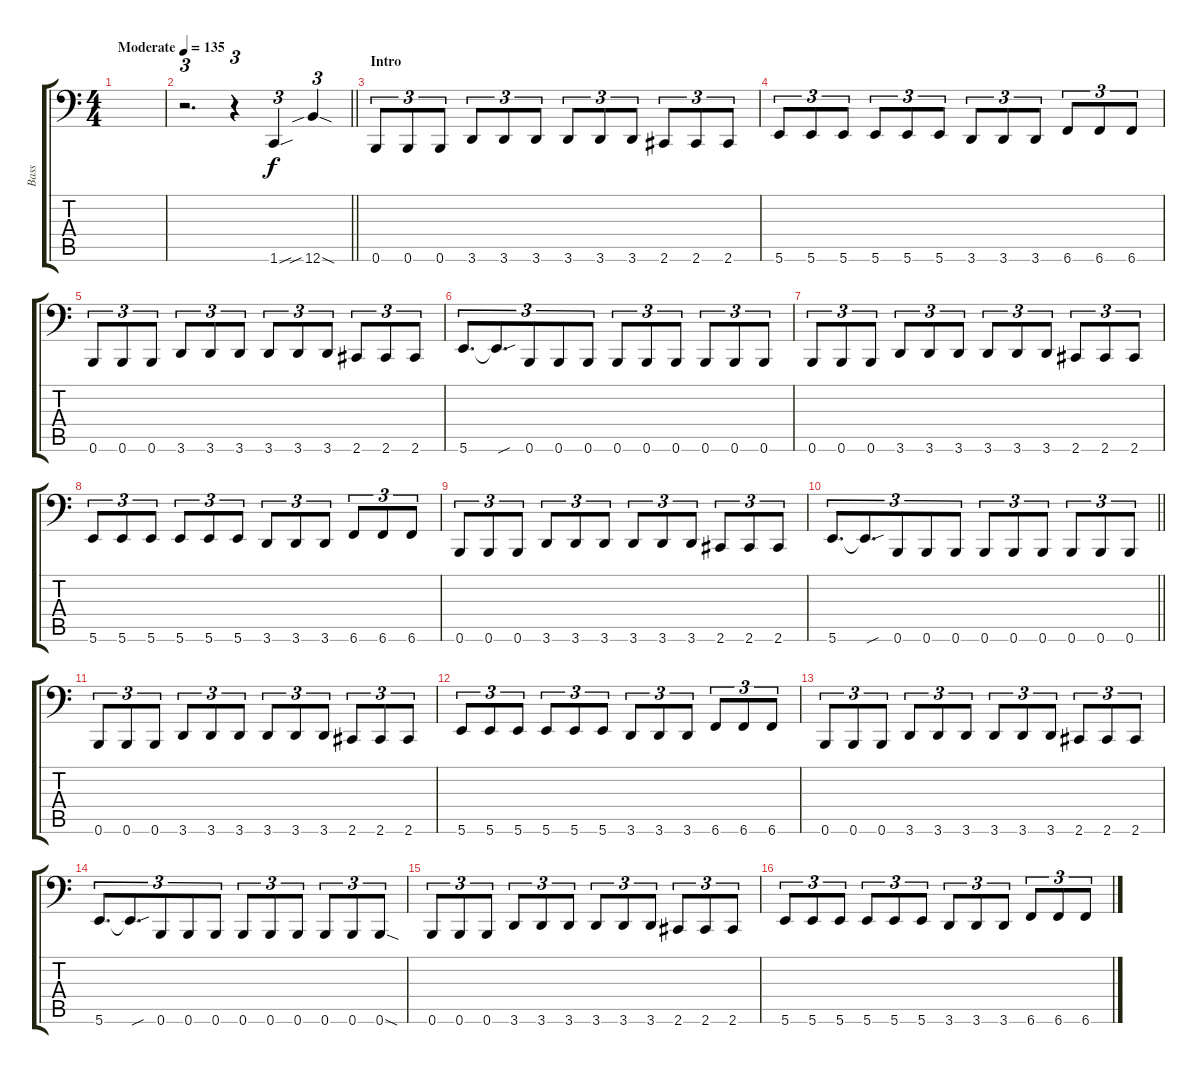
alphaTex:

\track ("Bass" "Bass") {instrument electricbassfinger}
\staff {score tabs}
\tuning (Db3 Ab2 E2 B1 Gb1 B0) {hide}
\ts (4 4)
\tempo (135 "Moderate")
\clef f4
\ks c
|
\barLineRight lightlight
r.2{d tu (3 2)} r.4{tu (3 2)} 1.6{sou}.4{tu (3 2)} 12.6{sib sod}.4{tu (3 2)} |
\section ("" "Intro")
0.6.8{tu (3 2)} 0.6.8{tu (3 2)} 0.6.8{tu (3 2)} 3.6.8{tu (3 2)} 3.6.8{tu (3 2)} 3.6.8{tu (3 2)} 3.6.8{tu (3 2)} 3.6.8{tu (3 2)} 3.6.8{tu (3 2)} 2.6.8{tu (3 2)} 2.6.8{tu (3 2)} 2.6.8{tu (3 2)} |
5.6.8{tu (3 2)} 5.6.8{tu (3 2)} 5.6.8{tu (3 2)} 5.6.8{tu (3 2)} 5.6.8{tu (3 2)} 5.6.8{tu (3 2)} 3.6.8{tu (3 2)} 3.6.8{tu (3 2)} 3.6.8{tu (3 2)} 6.6.8{tu (3 2)} 6.6.8{tu (3 2)} 6.6.8{tu (3 2)} |
0.6.8{tu (3 2)} 0.6.8{tu (3 2)} 0.6.8{tu (3 2)} 3.6.8{tu (3 2)} 3.6.8{tu (3 2)} 3.6.8{tu (3 2)} 3.6.8{tu (3 2)} 3.6.8{tu (3 2)} 3.6.8{tu (3 2)} 2.6.8{tu (3 2)} 2.6.8{tu (3 2)} 2.6.8{tu (3 2)} |
5.6.8{d tu (3 2)} 5.6{sou t}.8{d tu (3 2)} 0.6.8{tu (3 2)} 0.6.8{tu (3 2)} 0.6.8{tu (3 2)} 0.6.8{tu (3 2)} 0.6.8{tu (3 2)} 0.6.8{tu (3 2)} 0.6.8{tu (3 2)} 0.6.8{tu (3 2)} 0.6.8{tu (3 2)} |
0.6.8{tu (3 2)} 0.6.8{tu (3 2)} 0.6.8{tu (3 2)} 3.6.8{tu (3 2)} 3.6.8{tu (3 2)} 3.6.8{tu (3 2)} 3.6.8{tu (3 2)} 3.6.8{tu (3 2)} 3.6.8{tu (3 2)} 2.6.8{tu (3 2)} 2.6.8{tu (3 2)} 2.6.8{tu (3 2)} |
5.6.8{tu (3 2)} 5.6.8{tu (3 2)} 5.6.8{tu (3 2)} 5.6.8{tu (3 2)} 5.6.8{tu (3 2)} 5.6.8{tu (3 2)} 3.6.8{tu (3 2)} 3.6.8{tu (3 2)} 3.6.8{tu (3 2)} 6.6.8{tu (3 2)} 6.6.8{tu (3 2)} 6.6.8{tu (3 2)} |
0.6.8{tu (3 2)} 0.6.8{tu (3 2)} 0.6.8{tu (3 2)} 3.6.8{tu (3 2)} 3.6.8{tu (3 2)} 3.6.8{tu (3 2)} 3.6.8{tu (3 2)} 3.6.8{tu (3 2)} 3.6.8{tu (3 2)} 2.6.8{tu (3 2)} 2.6.8{tu (3 2)} 2.6.8{tu (3 2)} |
\barLineRight lightlight
5.6.8{d tu (3 2)} 5.6{sou t}.8{d tu (3 2)} 0.6.8{tu (3 2)} 0.6.8{tu (3 2)} 0.6.8{tu (3 2)} 0.6.8{tu (3 2)} 0.6.8{tu (3 2)} 0.6.8{tu (3 2)} 0.6.8{tu (3 2)} 0.6.8{tu (3 2)} 0.6.8{tu (3 2)} |
\section ("" "")
0.6.8{tu (3 2)} 0.6.8{tu (3 2)} 0.6.8{tu (3 2)} 3.6.8{tu (3 2)} 3.6.8{tu (3 2)} 3.6.8{tu (3 2)} 3.6.8{tu (3 2)} 3.6.8{tu (3 2)} 3.6.8{tu (3 2)} 2.6.8{tu (3 2)} 2.6.8{tu (3 2)} 2.6.8{tu (3 2)} |
5.6.8{tu (3 2)} 5.6.8{tu (3 2)} 5.6.8{tu (3 2)} 5.6.8{tu (3 2)} 5.6.8{tu (3 2)} 5.6.8{tu (3 2)} 3.6.8{tu (3 2)} 3.6.8{tu (3 2)} 3.6.8{tu (3 2)} 6.6.8{tu (3 2)} 6.6.8{tu (3 2)} 6.6.8{tu (3 2)} |
0.6.8{tu (3 2)} 0.6.8{tu (3 2)} 0.6.8{tu (3 2)} 3.6.8{tu (3 2)} 3.6.8{tu (3 2)} 3.6.8{tu (3 2)} 3.6.8{tu (3 2)} 3.6.8{tu (3 2)} 3.6.8{tu (3 2)} 2.6.8{tu (3 2)} 2.6.8{tu (3 2)} 2.6.8{tu (3 2)} |
5.6.8{d tu (3 2)} 5.6{sou t}.8{d tu (3 2)} 0.6.8{tu (3 2)} 0.6.8{tu (3 2)} 0.6.8{tu (3 2)} 0.6.8{tu (3 2)} 0.6.8{tu (3 2)} 0.6.8{tu (3 2)} 0.6.8{tu (3 2)} 0.6.8{tu (3 2)} 0.6{sod}.8{tu (3 2)} |
0.6.8{tu (3 2)} 0.6.8{tu (3 2)} 0.6.8{tu (3 2)} 3.6.8{tu (3 2)} 3.6.8{tu (3 2)} 3.6.8{tu (3 2)} 3.6.8{tu (3 2)} 3.6.8{tu (3 2)} 3.6.8{tu (3 2)} 2.6.8{tu (3 2)} 2.6.8{tu (3 2)} 2.6.8{tu (3 2)} |
5.6.8{tu (3 2)} 5.6.8{tu (3 2)} 5.6.8{tu (3 2)} 5.6.8{tu (3 2)} 5.6.8{tu (3 2)} 5.6.8{tu (3 2)} 3.6.8{tu (3 2)} 3.6.8{tu (3 2)} 3.6.8{tu (3 2)} 6.6.8{tu (3 2)} 6.6.8{tu (3 2)} 6.6.8{tu (3 2)}
